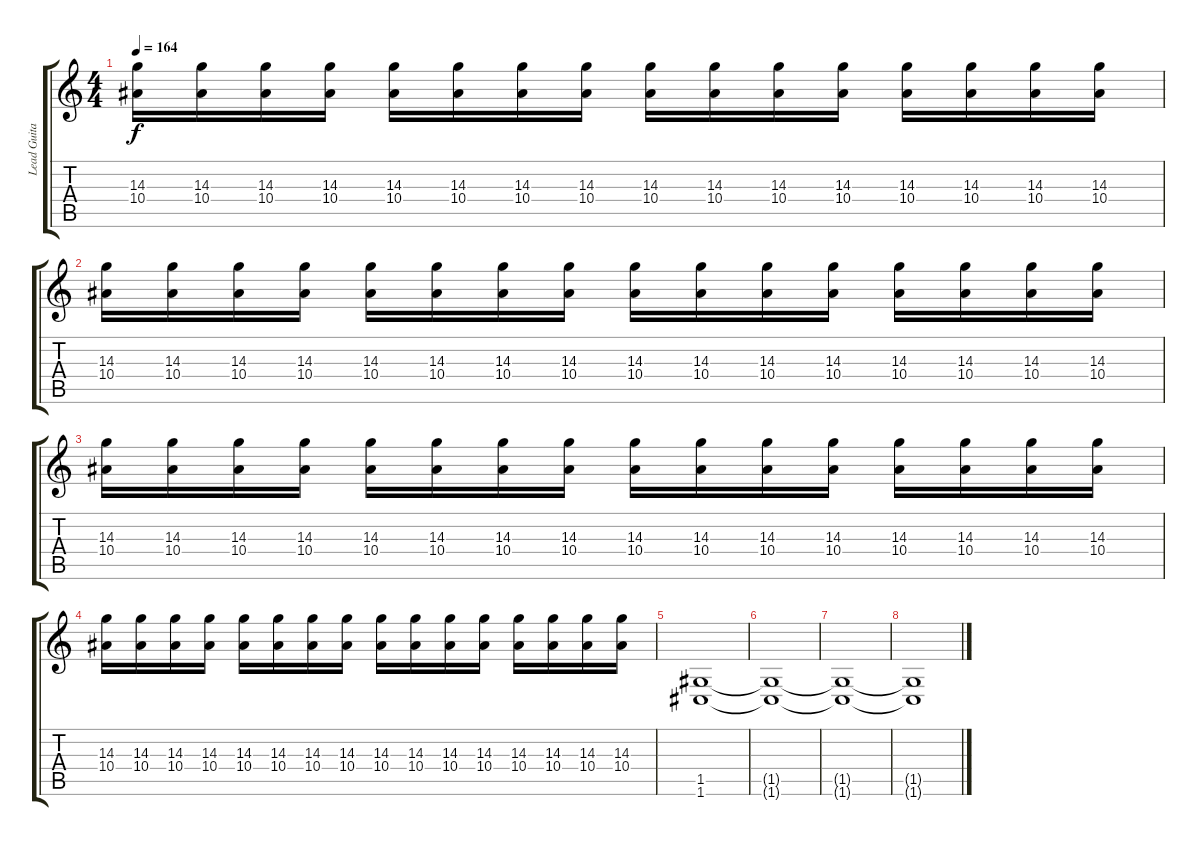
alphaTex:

\track ("Lead Guitar (Andi)" "Lead Guita") {instrument distortionguitar}
\staff {score tabs}
\tuning (D4 A3 F3 C3 G2 C2) {hide}
\ts (4 4)
\tempo 164
\clef g2
\ks c
(14.3 10.4).16{dy f} (14.3 10.4).16 (14.3 10.4).16 (14.3 10.4).16 (14.3 10.4).16 (14.3 10.4).16 (14.3 10.4).16 (14.3 10.4).16 (14.3 10.4).16 (14.3 10.4).16 (14.3 10.4).16 (14.3 10.4).16 (14.3 10.4).16 (14.3 10.4).16 (14.3 10.4).16 (14.3 10.4).16 |
(14.3 10.4).16 (14.3 10.4).16 (14.3 10.4).16 (14.3 10.4).16 (14.3 10.4).16 (14.3 10.4).16 (14.3 10.4).16 (14.3 10.4).16 (14.3 10.4).16 (14.3 10.4).16 (14.3 10.4).16 (14.3 10.4).16 (14.3 10.4).16 (14.3 10.4).16 (14.3 10.4).16 (14.3 10.4).16 |
(14.3 10.4).16 (14.3 10.4).16 (14.3 10.4).16 (14.3 10.4).16 (14.3 10.4).16 (14.3 10.4).16 (14.3 10.4).16 (14.3 10.4).16 (14.3 10.4).16 (14.3 10.4).16 (14.3 10.4).16 (14.3 10.4).16 (14.3 10.4).16 (14.3 10.4).16 (14.3 10.4).16 (14.3 10.4).16 |
(14.3 10.4).16 (14.3 10.4).16 (14.3 10.4).16 (14.3 10.4).16 (14.3 10.4).16 (14.3 10.4).16 (14.3 10.4).16 (14.3 10.4).16 (14.3 10.4).16 (14.3 10.4).16 (14.3 10.4).16 (14.3 10.4).16 (14.3 10.4).16 (14.3 10.4).16 (14.3 10.4).16 (14.3 10.4).16 |
(1.5 1.6).1{volume 0} |
(1.5{t} 1.6{t}).1 |
(1.5{t} 1.6{t}).1 |
(1.5{t} 1.6{t}).1
